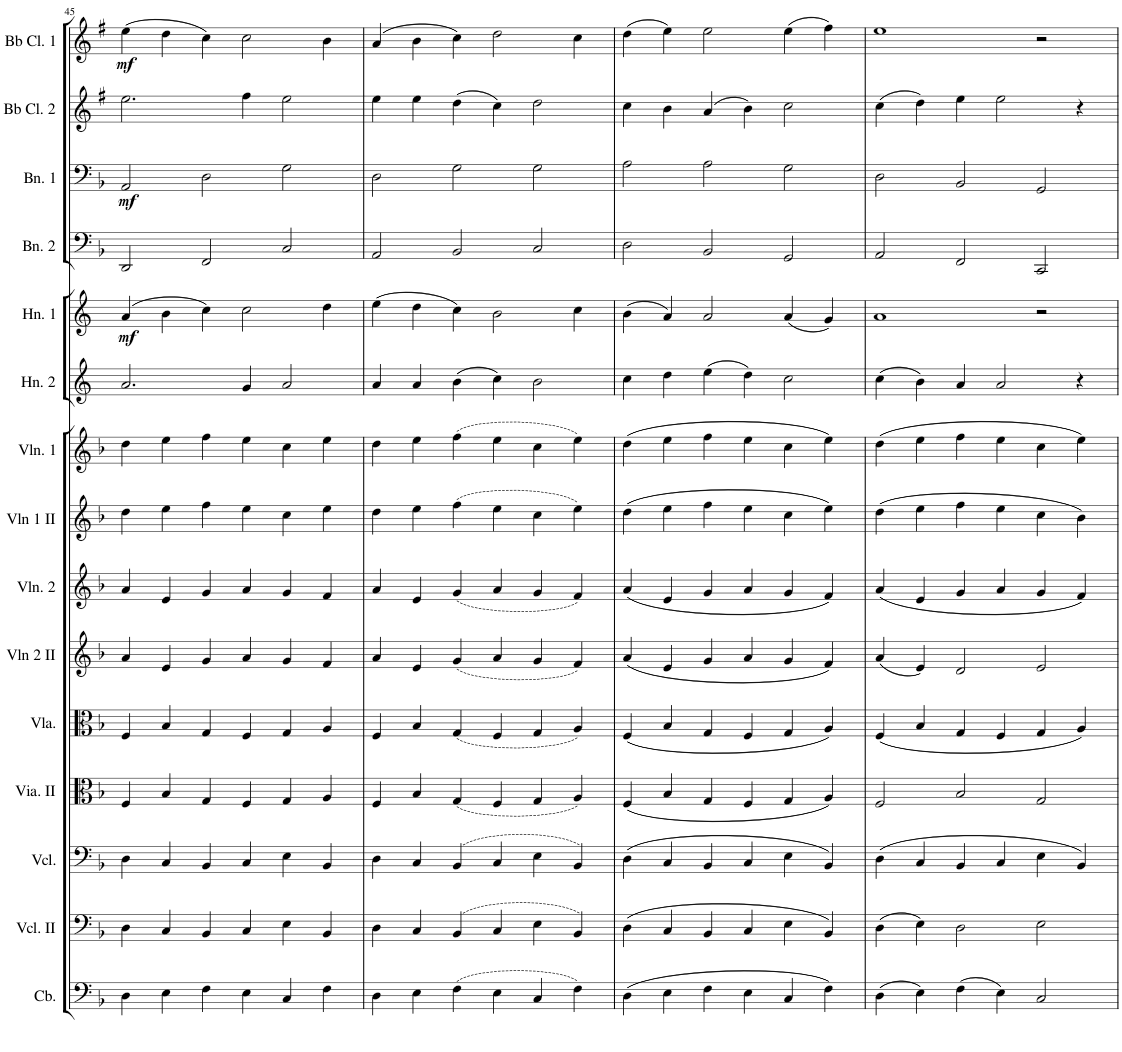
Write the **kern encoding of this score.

**kern	**kern	**kern	**kern	**kern	**kern	**kern	**kern	**kern	**kern	**kern	**dynam	**kern	**kern	**dynam	**kern	**kern	**dynam
*part15	*part14	*part13	*part12	*part11	*part10	*part9	*part8	*part7	*part6	*part5	*part5	*part4	*part3	*part3	*part2	*part1	*part1
*staff15	*staff14	*staff13	*staff12	*staff11	*staff10	*staff9	*staff8	*staff7	*staff6	*staff5	*staff5	*staff4	*staff3	*staff3	*staff2	*staff1	*staff1
*I"Cb.	*I"Vcl. II	*I"Vcl.	*I"Vla. II	*I"Viola	*I"Vln 2 II	*I"Violin 2	*I"Vln 1 II	*I"Violin 1	*I"Horn 2	*I"Horn 1	*	*I"Bassoon 2	*I"Bassoon 1	*	*I"Bb Clarinet 2	*I"Bb Clarinet 1	*
*I'Cb.	*I'Vcl. II	*I'Vcl.	*	*I'Vla.	*I'Vln 2 II	*I'Vln. 2	*I'Vln 1 II	*I'Vln. 1	*I'Hn. 2	*I'Hn. 1	*	*I'Bn. 2	*I'Bn. 1	*	*I'Bb Cl. 2	*I'Bb Cl. 1	*
!!LO:PB:g=z
*clefF4	*clefF4	*clefF4	*clefC3	*clefC3	*clefG2	*clefG2	*clefG2	*clefG2	*clefG2	*clefG2	*	*clefF4	*clefF4	*	*clefG2	*clefG2	*
*Trd7c12	*	*	*	*	*	*	*	*	*Trd4c7	*Trd4c7	*	*	*	*	*Trd1c2	*Trd1c2	*
*k[b-]	*k[b-]	*k[b-]	*k[b-]	*k[b-]	*k[b-]	*k[b-]	*k[b-]	*k[b-]	*k[]	*k[]	*	*k[b-]	*k[b-]	*	*k[f#]	*k[f#]	*
*F:	*F:	*F:	*F:	*F:	*F:	*F:	*F:	*F:	*	*	*	*F:	*F:	*	*G:	*G:	*
*M6/4	*M6/4	*M6/4	*M6/4	*M6/4	*M6/4	*M6/4	*M6/4	*M6/4	*M6/4	*M6/4	*	*M6/4	*M6/4	*	*M6/4	*M6/4	*
=45	=45	=45	=45	=45	=45	=45	=45	=45	=45	=45	=45	=45	=45	=45	=45	=45	=45
!	!	!	!	!	!	!	!	!	!	!	!LO:DY:b	!	!	!LO:DY:b	!	!	!LO:DY:b
4D\	4D\	4D\	4F/	4F/	4a/	4a/	4dd\	4dd\	2.a/	(4a/	mf	2DD/	2AA/	mf	2.ee\	(4ee\	mf
4E\	4C/	4C/	4B-/	4B-/	4e/	4e/	4ee\	4ee\	.	4b\	.	.	.	.	.	4dd\	.
4F\	4BB-/	4BB-/	4G/	4G/	4g/	4g/	4ff\	4ff\	.	4cc\)	.	2FF/	2D\	.	.	4cc\)	.
4E\	4C/	4C/	4F/	4F/	4a/	4a/	4ee\	4ee\	4g/	2cc\	.	.	.	.	4ff#\	2cc\	.
4C/	4E\	4E\	4G/	4G/	4g/	4g/	4cc\	4cc\	2a/	.	.	2C/	2G\	.	2ee\	.	.
4F\	4BB-/	4BB-/	4A/	4A/	4f/	4f/	4ee\	4ee\	.	4dd\	.	.	.	.	.	4b\	.
=46	=46	=46	=46	=46	=46	=46	=46	=46	=46	=46	=46	=46	=46	=46	=46	=46	=46
4D\	4D\	4D\	4F/	4F/	4a/	4a/	4dd\	4dd\	4a/	(4ee\	.	2AA/	2D\	.	4ee\	(4a/	.
4E\	4C/	4C/	4B-/	4B-/	4e/	4e/	4ee\	4ee\	4a/	4dd\	.	.	.	.	4ee\	4b\	.
(4F\	(4BB-/	(4BB-/	(4G/	(4G/	(4g/	(4g/	(4ff\	(4ff\	(4b\	4cc\)	.	2BB-/	2G\	.	(4dd\	4cc\)	.
4E\	4C/	4C/	4F/	4F/	4a/	4a/	4ee\	4ee\	4cc\)	2b\	.	.	.	.	4cc\)	2dd\	.
4C/	4E\	4E\	4G/	4G/	4g/	4g/	4cc\	4cc\	2b\	.	.	2C/	2G\	.	2dd\	.	.
4F\)	4BB-/)	4BB-/)	4A/)	4A/)	4f/)	4f/)	4ee\)	4ee\)	.	4cc\	.	.	.	.	.	4cc\	.
=47	=47	=47	=47	=47	=47	=47	=47	=47	=47	=47	=47	=47	=47	=47	=47	=47	=47
(4D\	(4D\	(4D\	(4F/	(4F/	(4a/	(4a/	(4dd\	(4dd\	4cc\	(4b\	.	2D\	2A\	.	4cc\	(4dd\	.
4E\	4C/	4C/	4B-/	4B-/	4e/	4e/	4ee\	4ee\	4dd\	4a/)	.	.	.	.	4b\	4ee\)	.
4F\	4BB-/	4BB-/	4G/	4G/	4g/	4g/	4ff\	4ff\	(4ee\	2a/	.	2BB-/	2A\	.	(4a/	2ee\	.
4E\	4C/	4C/	4F/	4F/	4a/	4a/	4ee\	4ee\	4dd\)	.	.	.	.	.	4b\)	.	.
4C/	4E\	4E\	4G/	4G/	4g/	4g/	4cc\	4cc\	2cc\	(4a/	.	2GG/	2G\	.	2cc\	(4ee\	.
4F\)	4BB-/)	4BB-/)	4A/)	4A/)	4f/)	4f/)	4ee\)	4ee\)	.	4g/)	.	.	.	.	.	4ff#\)	.
=48	=48	=48	=48	=48	=48	=48	=48	=48	=48	=48	=48	=48	=48	=48	=48	=48	=48
(4D\	(4D\	(4D\	2F/	(4F/	(4a/	(4a/	(4dd\	(4dd\	(4cc\	1a	.	2AA/	2D\	.	(4cc\	1ee	.
4E\)	4E\)	4C/	.	4B-/	4e/)	4e/	4ee\	4ee\	4b\)	.	.	.	.	.	4dd\)	.	.
(4F\	2D\	4BB-/	2B-/	4G/	2d/	4g/	4ff\	4ff\	4a/	.	.	2FF/	2BB-/	.	4ee\	.	.
4E\)	.	4C/	.	4F/	.	4a/	4ee\	4ee\	2a/	.	.	.	.	.	2ee\	.	.
2C/	2E\	4E\	2G/	4G/	2e/	4g/	4cc\	4cc\	.	2r	.	2CC/	2GG/	.	.	2r	.
.	.	4BB-/)	.	4A/)	.	4f/)	4b-\)	4ee\)	4r	.	.	.	.	.	4r	.	.
=	=	=	=	=	=	=	=	=	=	=	=	=	=	=	=	=	=
*-	*-	*-	*-	*-	*-	*-	*-	*-	*-	*-	*-	*-	*-	*-	*-	*-	*-
